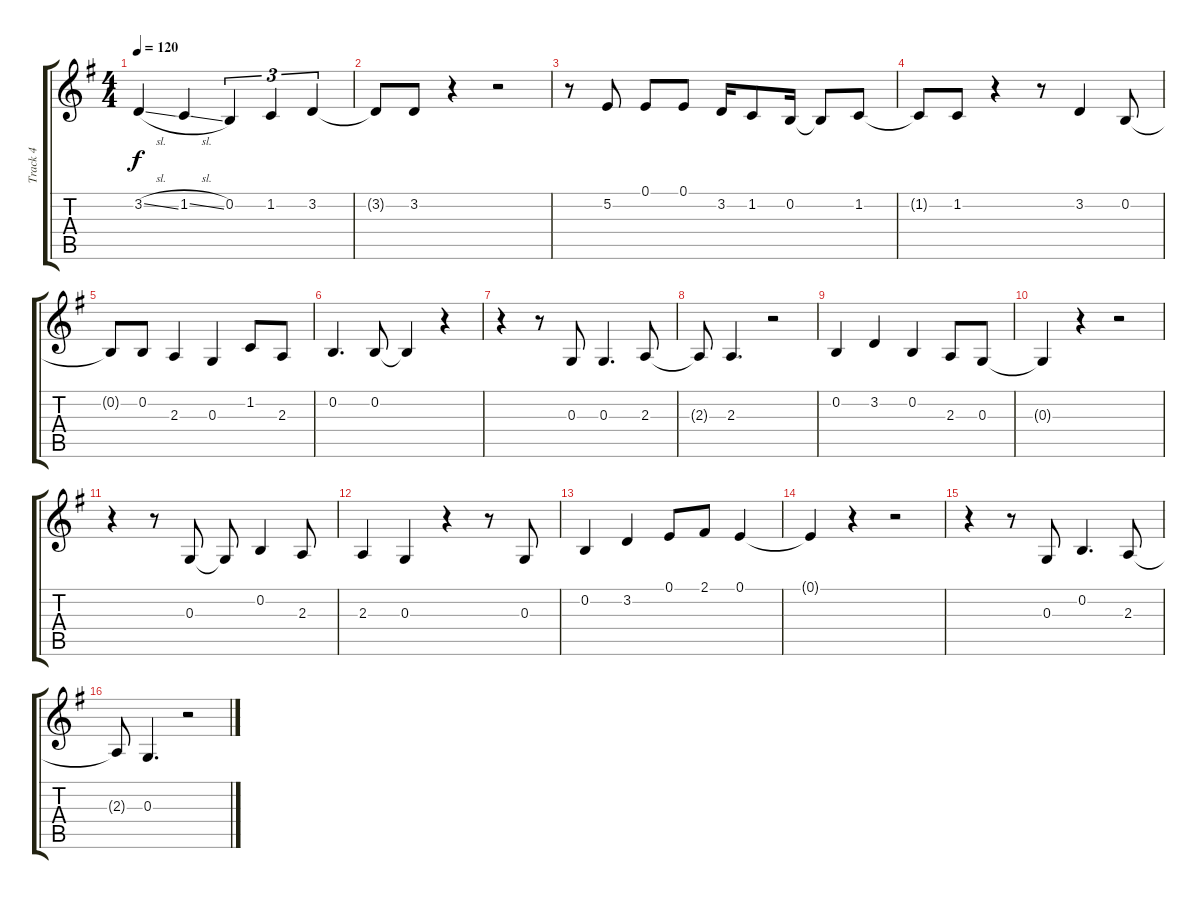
\track ("Track 4" "Track 4") {instrument trumpet}
\staff {score tabs}
\tuning (E4 B3 G3 D3 A2 E2) {hide}
\ts (4 4)
\tempo 120
\clef g2
\ks g
3.2{sl}.4{dy f} 1.2{sl}.4 0.2.4{tu (3 2)} 1.2.4{tu (3 2)} 3.2.4{tu (3 2)} |
3.2{t}.8 3.2.8 r.4 r.2 |
r.8 5.2.8 0.1.8 0.1.8 3.2.16 1.2.8 0.2.16 0.2{t}.8 1.2.8 |
1.2{t}.8 1.2.8 r.4 r.8 3.2.4 0.2.8 |
0.2{t}.8 0.2.8 2.3.4 0.3.4 1.2.8 2.3.8 |
0.2.4{d} 0.2.8 0.2{t}.4 r.4 |
r.4 r.8 0.3.8 0.3.4{d} 2.3.8 |
2.3{t}.8 2.3.4{d} r.2 |
0.2.4 3.2.4 0.2.4 2.3.8 0.3.8 |
0.3{t}.4 r.4 r.2 |
r.4 r.8 0.3.8 0.3{t}.8 0.2.4 2.3.8 |
2.3.4 0.3.4 r.4 r.8 0.3.8 |
0.2.4 3.2.4 0.1.8 2.1.8 0.1.4 |
0.1{t}.4 r.4 r.2 |
r.4 r.8 0.3.8 0.2.4{d} 2.3.8 |
2.3{t}.8 0.3.4{d} r.2
